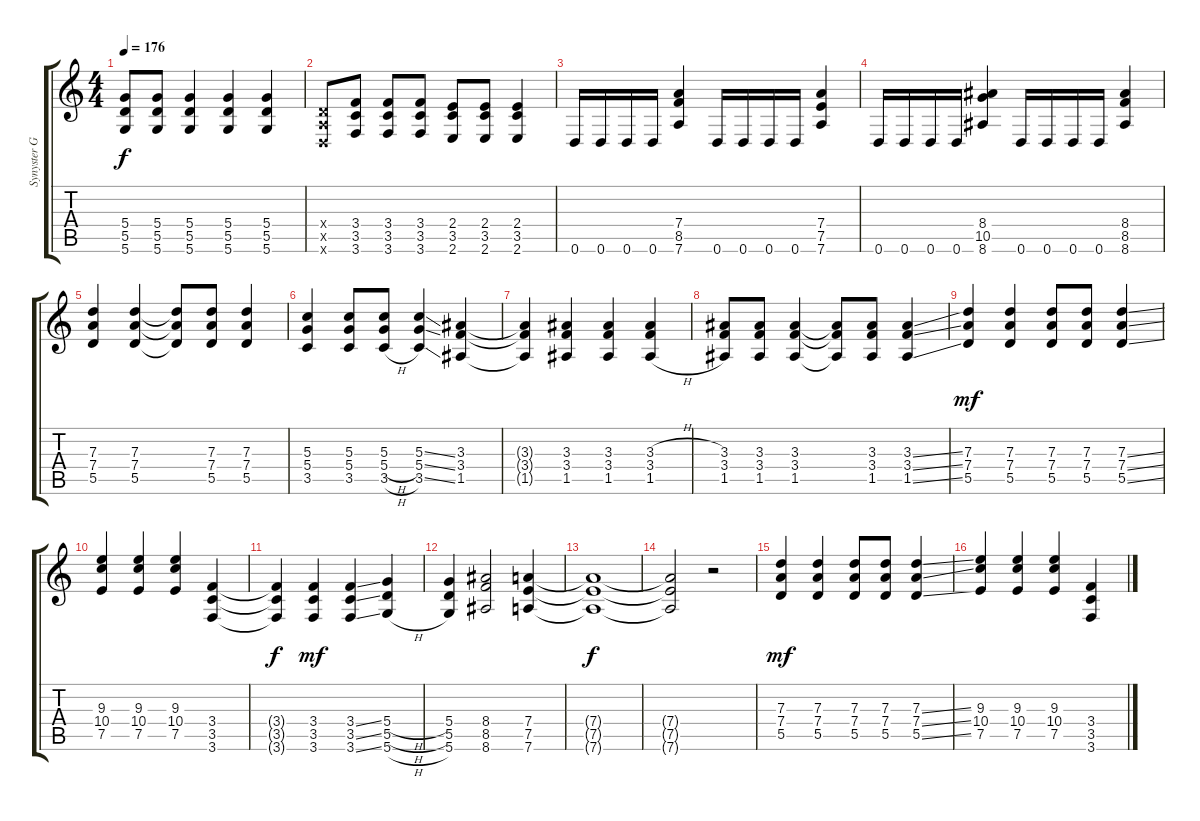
\track ("Synyster Gates " "Synyster G") {instrument distortionguitar}
\staff {score tabs}
\tuning (E4 B3 G3 D3 A2 D2) {hide}
\ts (4 4)
\tempo 176
\clef g2
\ks c
(5.4 5.5 5.6).8{dy f} (5.4 5.5 5.6).8 (5.4 5.5 5.6).4 (5.4 5.5 5.6).4 (5.4 5.5 5.6).4 |
(0.4{x} 0.5{x} 0.6{x}).8 (3.4 3.5 3.6).8 (3.4 3.5 3.6).8 (3.4 3.5 3.6).8 (2.4 3.5 2.6).8 (2.4 3.5 2.6).8 (2.4 3.5 2.6).4 |
0.6.16 0.6.16 0.6.16 0.6.16 (7.4 8.5 7.6).4 0.6.16 0.6.16 0.6.16 0.6.16 (7.4 7.5 7.6).4 |
0.6.16 0.6.16 0.6.16 0.6.16 (8.4 10.5 8.6).4 0.6.16 0.6.16 0.6.16 0.6.16 (8.4 8.5 8.6).4 |
(7.3 7.4 5.5).4 (7.3 7.4 5.5).4 (7.3{t} 7.4{t} 5.5{t}).8 (7.3 7.4 5.5).8 (7.3 7.4 5.5).4 |
(5.3 5.4 3.5).4 (5.3 5.4 3.5).8 (5.3 5.4{h} 3.5{h}).8 (5.3{ss} 5.4{ss} 3.5{ss}).4 (3.3 3.4 1.5).4 |
(3.3{t} 3.4{t} 1.5{t}).4 (3.3 3.4 1.5).4 (3.3 3.4 1.5).4 (3.3{h} 3.4 1.5{h}).4 |
(3.3 3.4 1.5).8 (3.3 3.4 1.5).8 (3.3 3.4 1.5).4 (3.3{t} 3.4{t} 1.5{t}).8 (3.3 3.4 1.5).8 (3.3{ss} 3.4{ss} 1.5{ss}).4 |
(7.3 7.4 5.5).4{dy mf} (7.3 7.4 5.5).4 (7.3 7.4 5.5).8 (7.3 7.4 5.5).8 (7.3{ss} 7.4{ss} 5.5{ss}).4 |
(9.3 10.4 7.5).4 (9.3 10.4 7.5).4 (9.3 10.4 7.5).4 (3.4 3.5 3.6).4 |
(3.4{t} 3.5{t} 3.6{t}).4{dy f} (3.4 3.5 3.6).4{dy mf} (3.4{ss} 3.5{ss} 3.6{ss}).4 (5.4{h} 5.5{h} 5.6{h}).4 |
(5.4 5.5 5.6).4 (8.4 8.5 8.6).2 (7.4 7.5 7.6).4 |
(7.4{t} 7.5{t} 7.6{t}).1{dy f} |
(7.4{t} 7.5{t} 7.6{t}).2 r.2 |
(7.3 7.4 5.5).4{dy mf} (7.3 7.4 5.5).4 (7.3 7.4 5.5).8 (7.3 7.4 5.5).8 (7.3{ss} 7.4{ss} 5.5{ss}).4 |
(9.3 10.4 7.5).4 (9.3 10.4 7.5).4 (9.3 10.4 7.5).4 (3.4 3.5 3.6).4
